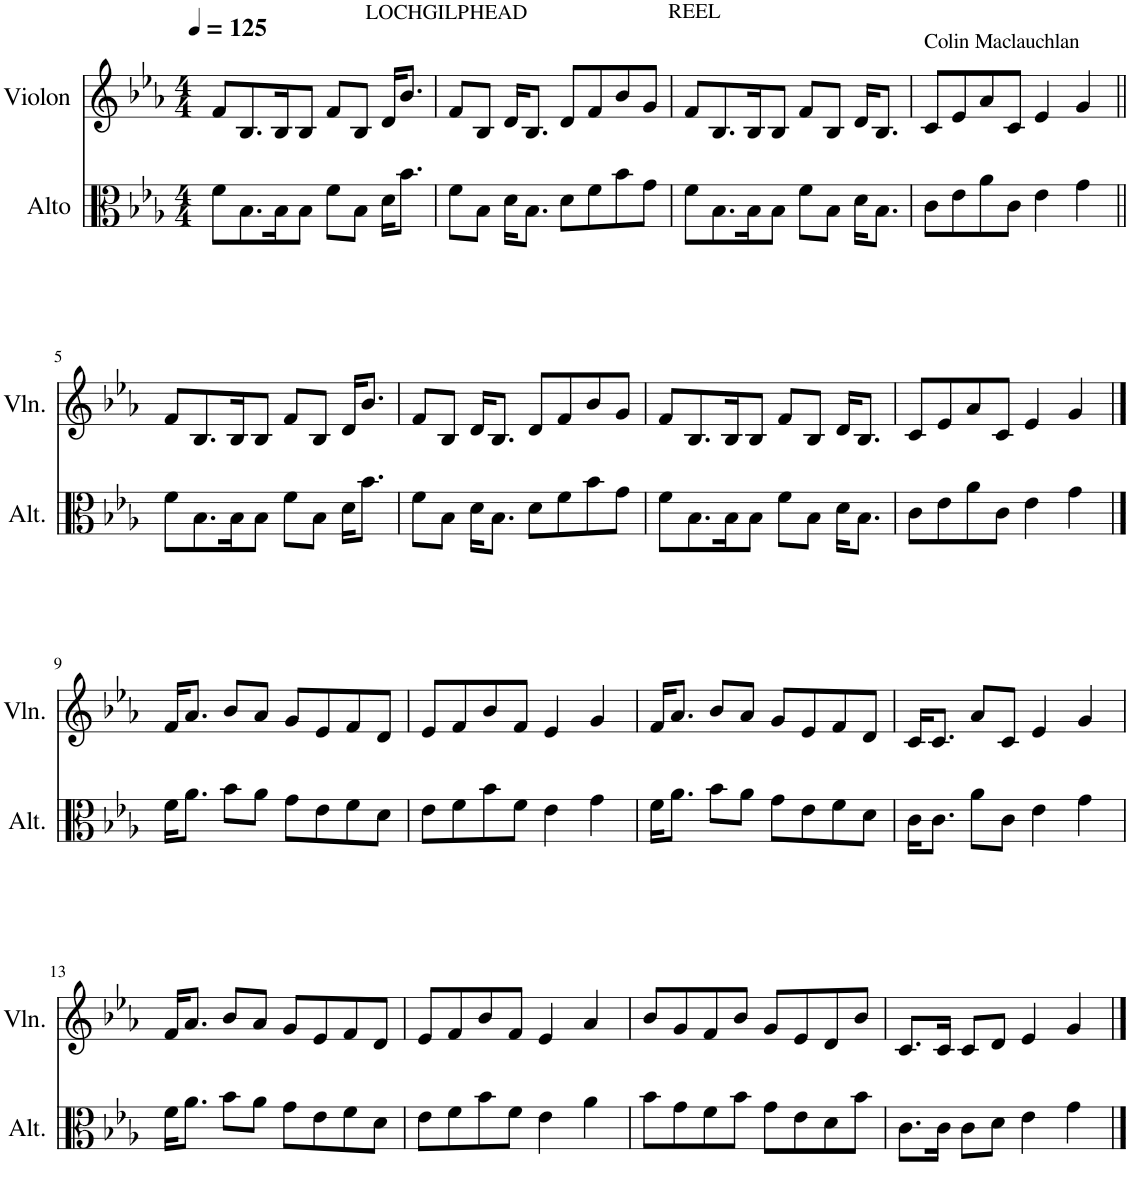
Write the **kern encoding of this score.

**kern	**kern
*part2	*part1
*staff2	*staff1
*I"Alto	*I"Violon
*I'Alt.	*I'Vln.
*clefC3	*clefG2
*k[b-e-a-]	*k[b-e-a-]
*M4/4	*M4/4
*MM125	*MM125
=1	=1
8f\L	8f/L
8.B-\	8.B-/
16B-\K	16B-/K
8B-\J	8B-/J
!	!LO:TX:a:t=LOCHGILPHEAD
8f\L	8f/L
8B-\J	8B-/J
16d\KL	16d/KL
8.b-\J	8.b-/J
=2	=2
8f\L	8f/L
8B-\J	8B-/J
16d\KL	16d/KL
8.B-\J	8.B-/J
8d\L	8d/L
8f\	8f/
8b-\	8b-/
8g\J	8g/J
=3	=3
!	!LO:TX:a:t=REEL
8f\L	8f/L
8.B-\	8.B-/
16B-\K	16B-/K
8B-\J	8B-/J
8f\L	8f/L
8B-\J	8B-/J
16d\KL	16d/KL
8.B-\J	8.B-/J
=4	=4
!	!LO:TX:a:t=Colin Maclauchlan
8c\L	8c/L
8e-\	8e-/
8a-\	8a-/
8c\J	8c/J
4e-\	4e-/
4g\	4g/
!!LO:LB:g=z
=5||	=5||
8f\L	8f/L
8.B-\	8.B-/
16B-\K	16B-/K
8B-\J	8B-/J
8f\L	8f/L
8B-\J	8B-/J
16d\KL	16d/KL
8.b-\J	8.b-/J
=6	=6
8f\L	8f/L
8B-\J	8B-/J
16d\KL	16d/KL
8.B-\J	8.B-/J
8d\L	8d/L
8f\	8f/
8b-\	8b-/
8g\J	8g/J
=7	=7
8f\L	8f/L
8.B-\	8.B-/
16B-\K	16B-/K
8B-\J	8B-/J
8f\L	8f/L
8B-\J	8B-/J
16d\KL	16d/KL
8.B-\J	8.B-/J
=8	=8
8c\L	8c/L
8e-\	8e-/
8a-\	8a-/
8c\J	8c/J
4e-\	4e-/
4g\	4g/
!!LO:LB:g=z
==9	==9
16f\KL	16f/KL
8.a-\J	8.a-/J
8b-\L	8b-/L
8a-\J	8a-/J
8g\L	8g/L
8e-\	8e-/
8f\	8f/
8d\J	8d/J
=10	=10
8e-\L	8e-/L
8f\	8f/
8b-\	8b-/
8f\J	8f/J
4e-\	4e-/
4g\	4g/
=11	=11
16f\KL	16f/KL
8.a-\J	8.a-/J
8b-\L	8b-/L
8a-\J	8a-/J
8g\L	8g/L
8e-\	8e-/
8f\	8f/
8d\J	8d/J
=12	=12
16c\KL	16c/KL
8.c\J	8.c/J
8a-\L	8a-/L
8c\J	8c/J
4e-\	4e-/
4g\	4g/
!!LO:LB:g=z
=13	=13
16f\KL	16f/KL
8.a-\J	8.a-/J
8b-\L	8b-/L
8a-\J	8a-/J
8g\L	8g/L
8e-\	8e-/
8f\	8f/
8d\J	8d/J
=14	=14
8e-\L	8e-/L
8f\	8f/
8b-\	8b-/
8f\J	8f/J
4e-\	4e-/
4a-\	4a-/
=15	=15
8b-\L	8b-/L
8g\	8g/
8f\	8f/
8b-\J	8b-/J
8g\L	8g/L
8e-\	8e-/
8d\	8d/
8b-\J	8b-/J
=16	=16
8.c\L	8.c/L
16c\Jk	16c/Jk
8c\L	8c/L
8d\J	8d/J
4e-\	4e-/
4g\	4g/
==	==
*-	*-
